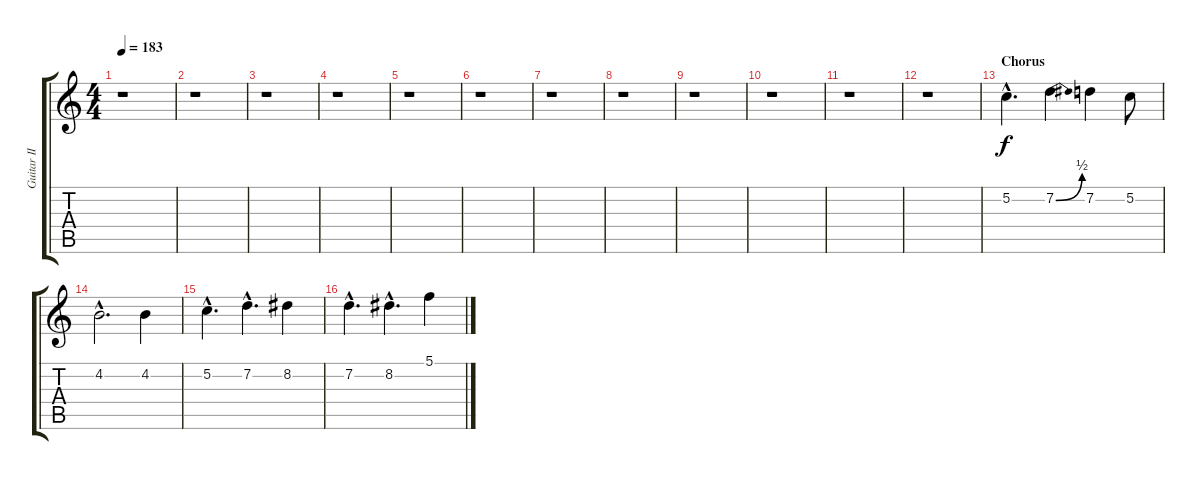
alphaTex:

\track ("Guitar II" "Guitar II") {instrument distortionguitar}
\staff {score tabs}
\tuning (C4 G3 Eb3 Bb2 F2 C2) {hide}
\ts (4 4)
\tempo 183
\clef g2
\ks c
r.1{dy f} |
r.1 |
r.1 |
r.1 |
r.1 |
r.1 |
r.1 |
r.1 |
r.1 |
r.1 |
r.1 |
r.1 |
\section ("" "Chorus")
5.2{hac}.4{d} 7.2{be (bend 0 0 60 2)}.4 7.2.4 5.2.8 |
4.2{hac}.2{d} 4.2.4 |
5.2{hac}.4{d} 7.2{hac}.4{d} 8.2.4 |
7.2{hac}.4{d} 8.2{hac}.4{d} 5.1.4
